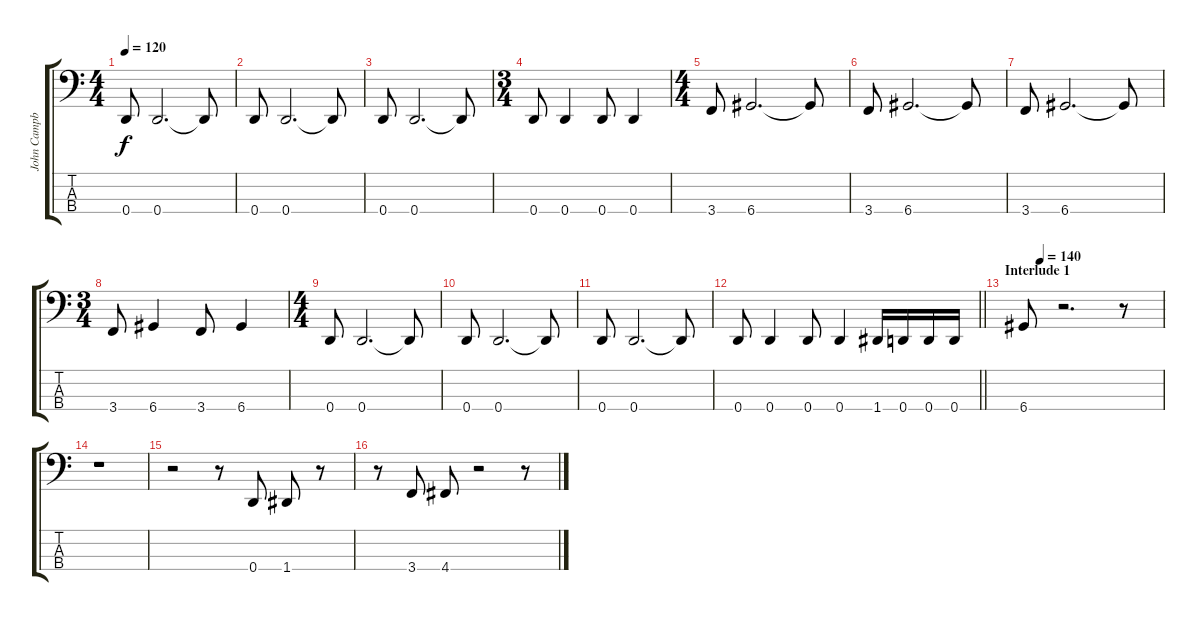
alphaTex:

\track ("John Campbell" "John Campb") {instrument electricbasspick}
\staff {score tabs}
\tuning (G2 D2 A1 D1) {hide}
\ts (4 4)
\tempo 120
\clef f4
\ks c
0.4.8{dy f} 0.4.2{d} 0.4{t}.8 |
0.4.8 0.4.2{d} 0.4{t}.8 |
0.4.8 0.4.2{d} 0.4{t}.8 |
\ts (3 4)
0.4.8 0.4.4 0.4.8 0.4.4 |
\ts (4 4)
3.4.8 6.4.2{d} 6.4{t}.8 |
3.4.8 6.4.2{d} 6.4{t}.8 |
3.4.8 6.4.2{d} 6.4{t}.8 |
\ts (3 4)
3.4.8 6.4.4 3.4.8 6.4.4 |
\ts (4 4)
0.4.8 0.4.2{d} 0.4{t}.8 |
0.4.8 0.4.2{d} 0.4{t}.8 |
0.4.8 0.4.2{d} 0.4{t}.8 |
\barLineRight lightlight
0.4.8 0.4.4 0.4.8 0.4.4 1.4.16 0.4.16 0.4.16 0.4.16 |
\section ("" "Interlude 1")
\tempo (140 0.125)
6.4.8 r.2{d} r.8 |
r.1 |
r.2 r.8 0.4.8 1.4.8 r.8 |
r.8 3.4.8 4.4.8 r.2 r.8
